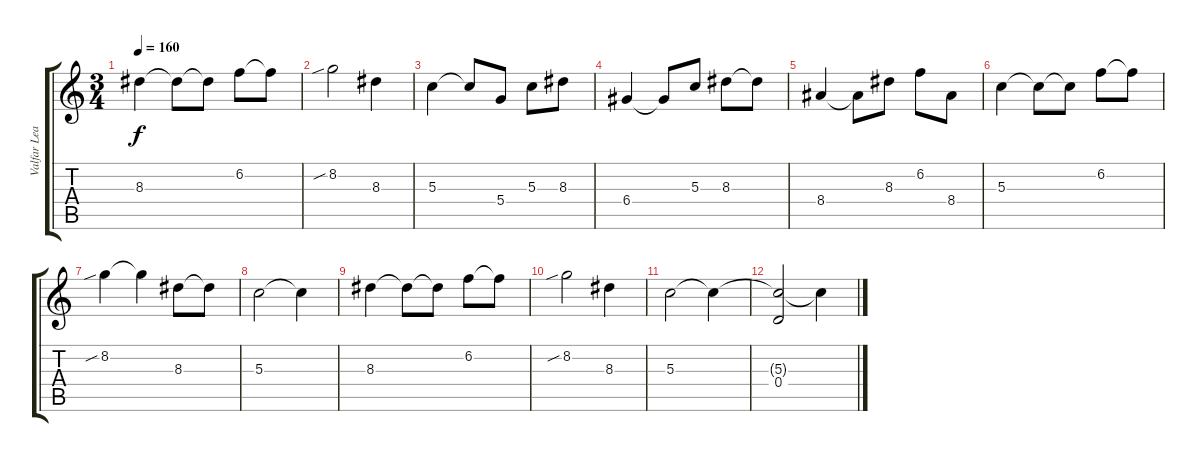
\track ("Valfar Lead gitar" "Valfar Lea") {instrument overdrivenguitar}
\staff {score tabs}
\tuning (E4 B3 G3 D3 A2 E2) {hide}
\ts (3 4)
\tempo 160
\clef g2
\ks c
8.3.4{dy f} 8.3{t}.8 8.3{t}.8 6.2.8 6.2{t}.8 |
8.2{sib}.2 8.3.4 |
5.3.4 5.3{t}.8 5.4.8 5.3.8 8.3.8 |
6.4.4 6.4{t}.8 5.3.8 8.3.8 8.3{t}.8 |
8.4.4 8.4{t}.8 8.3.8 6.2.8 8.4.8 |
5.3.4 5.3{t}.8 5.3{t}.8 6.2.8 6.2{t}.8 |
8.2{sib}.4 8.2{t}.4 8.3.8 8.3{t}.8 |
5.3.2 5.3{t}.4 |
8.3.4 8.3{t}.8 8.3{t}.8 6.2.8 6.2{t}.8 |
8.2{sib}.2 8.3.4 |
5.3.2 5.3{t}.4 |
(5.3{t} 0.4).2 5.3{t}.4
